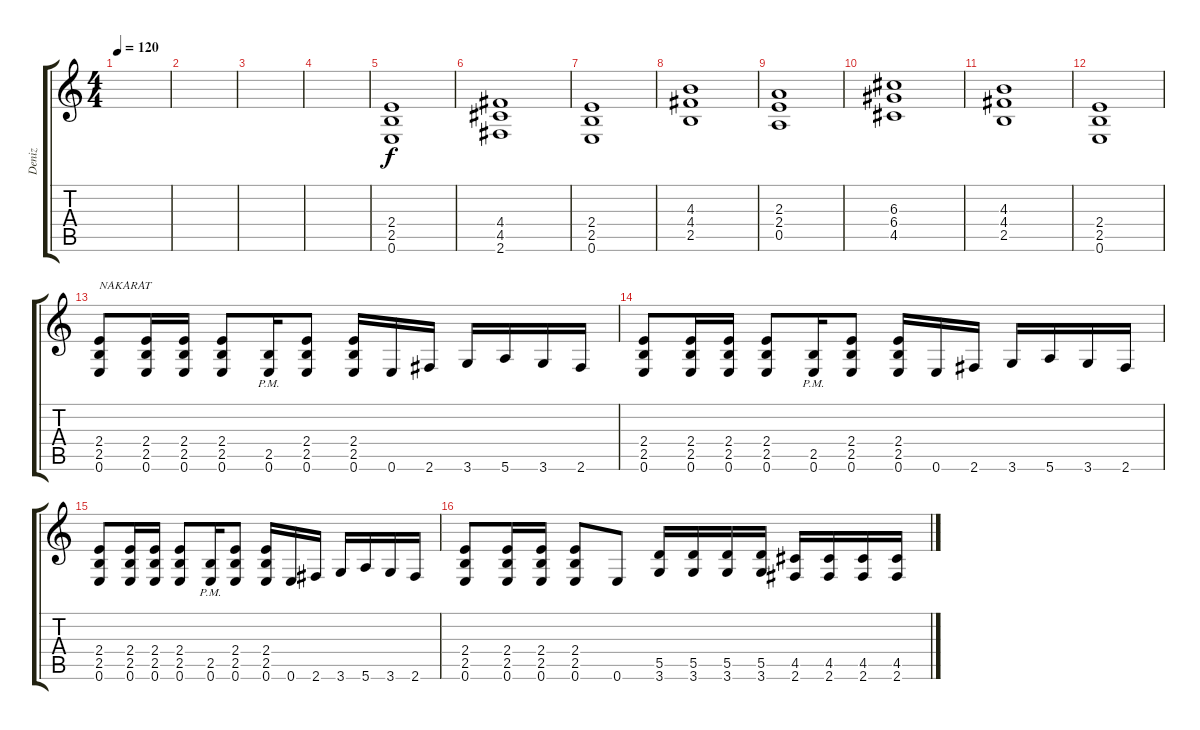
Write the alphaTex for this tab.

\track ("Deniz" "Deniz") {instrument distortionguitar}
\staff {score tabs}
\tuning (E4 B3 G3 D3 A2 E2) {hide}
\ts (4 4)
\tempo 120
\clef g2
\ks c
|
|
|
|
(2.4 2.5 0.6).1{instrument distortionguitar} |
(4.4 4.5 2.6).1 |
(2.4 2.5 0.6).1 |
(4.3 4.4 2.5).1 |
(2.3 2.4 0.5).1 |
(6.3 6.4 4.5).1 |
(4.3 4.4 2.5).1 |
(2.4 2.5 0.6).1 |
(2.4 2.5 0.6).8{txt "NAKARAT"} (2.4 2.5 0.6).16 (2.4 2.5 0.6).16 (2.4 2.5 0.6).8 (2.5 0.6{pm}).16 (2.4 2.5 0.6).8 (2.4 2.5 0.6).16 0.6.16 2.6.16 3.6.16 5.6.16 3.6.16 2.6.16 |
(2.4 2.5 0.6).8 (2.4 2.5 0.6).16 (2.4 2.5 0.6).16 (2.4 2.5 0.6).8 (2.5 0.6{pm}).16 (2.4 2.5 0.6).8 (2.4 2.5 0.6).16 0.6.16 2.6.16 3.6.16 5.6.16 3.6.16 2.6.16 |
(2.4 2.5 0.6).8 (2.4 2.5 0.6).16 (2.4 2.5 0.6).16 (2.4 2.5 0.6).8 (2.5 0.6{pm}).16 (2.4 2.5 0.6).8 (2.4 2.5 0.6).16 0.6.16 2.6.16 3.6.16 5.6.16 3.6.16 2.6.16 |
(2.4 2.5 0.6).8 (2.4 2.5 0.6).16 (2.4 2.5 0.6).16 (2.4 2.5 0.6).8 0.6.8 (5.5 3.6).16 (5.5 3.6).16 (5.5 3.6).16 (5.5 3.6).16 (4.5 2.6).16 (4.5 2.6).16 (4.5 2.6).16 (4.5 2.6).16
